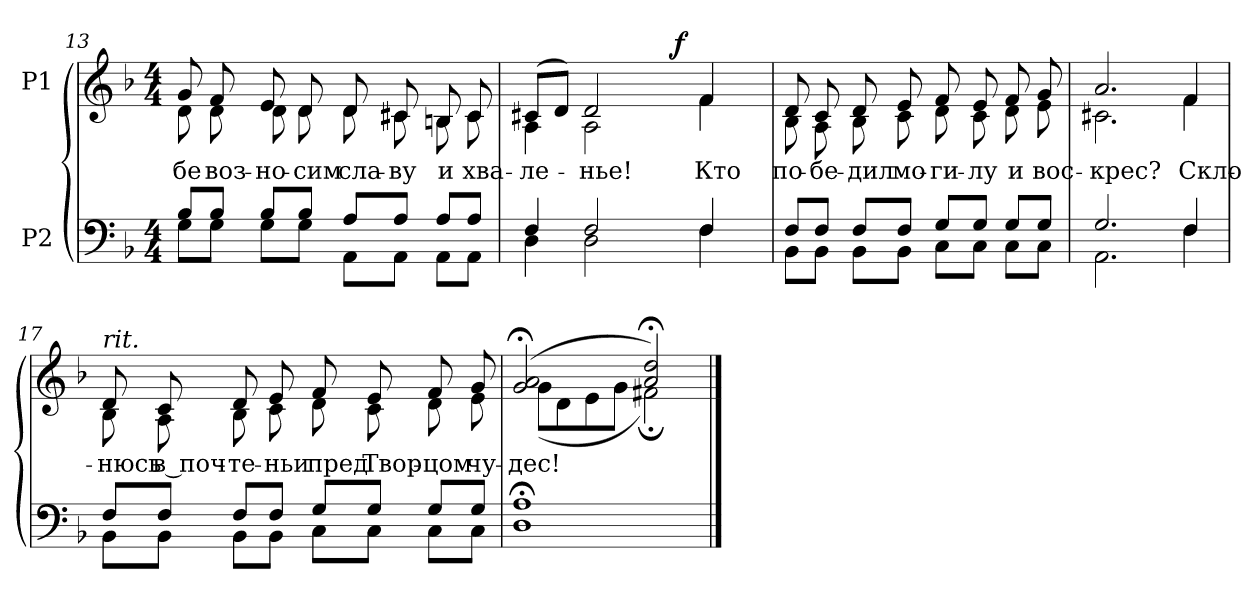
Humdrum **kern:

**kern	**kern	**text	**dynam
*part2	*part1	*part1	*part1
*staff2	*staff1	*staff1	*staff1
*I"P2	*I"P1	*	*
!!LO:LB:g=z
*clefF4	*clefG2	*	*
*k[b-]	*k[b-]	*	*
*d:	*d:	*	*
*M4/4	*M4/4	*	*
=13	=13	=13	=13
*^	*	*	*
!	!	!	!LO:LY:b:color=#000000	!
*	*	*^	*	*
8B-i/L	8Gi\L	8gi/	8di\	-бе	.
!	!	!	!	!LO:LY:b:color=#000000	!
8B-i/J	8Gi\J	8fi/	8di\	воз-	.
!	!	!	!	!LO:LY:b:color=#000000	!
8B-i/L	8Gi\L	8ei/	8di\	-но-	.
!	!	!	!	!LO:LY:b:color=#000000	!
8B-i/J	8Gi\J	8di/	8di\	-сим	.
!	!	!	!	!LO:LY:b:color=#000000	!
8Ai/L	8AAi\L	8di/	8di\	сла-	.
!	!	!	!	!LO:LY:b:color=#000000	!
8Ai/J	8AAi\J	8c#Xi/	8c#i\	-ву	.
!	!	!	!	!LO:LY:b:color=#000000	!
8Ai/L	8AAi\L	8Bni/	8Bi\	и	.
!	!	!	!	!LO:LY:b:color=#000000	!
8Ai/J	8AAi\J	8c#i/	8c#i\	хва-	.
*	*	*v	*v	*	*
=14	=14	=14	=14	=14
*	*	*^	*	*
!	!	!	!	!LO:LY:b:color=#000000	!
*	*	*	*^	*	*
4Fi/	4Di\	(8c#Xi/L	4Ai\	2ryy	-ле-	.
.	.	8di/J)	.	.	.	.
!	!	!	!	!	!LO:LY:b:color=#000000	!
2Fi/	2Di\	2di/	2Ai\	.	-нье!	.
.	.	.	.	8ryy	.	.
.	.	.	.	32ryy	.	.
.	.	.	.	512.ryy	.	.
.	.	.	.	4ryy	.	f
!	!	!	!	!	!LO:LY:b:color=#000000	!
4Fi/	4Fi\	4fi/	4fi\	.	Кто	.
.	.	.	.	16ryy	.	.
.	.	.	.	64ryy	.	.
.	.	.	.	128ryy	.	.
.	.	.	.	256ryy	.	.
.	.	.	.	1024ryy	.	.
*	*	*v	*v	*v	*	*
!!LO:LB:g=z
=15	=15	=15	=15	=15
*	*	*^	*	*
*	*	*	*^	*	*
!	!	!	!	!	!LO:LY:b:color=#000000	!
*	*	*	*v	*v	*	*
8Fi/L	8BB-i\L	8di/	8B-i\	по-	.
!	!	!	!	!LO:LY:b:color=#000000	!
8Fi/J	8BB-i\J	8ci/	8Ai\	-бе-	.
!	!	!	!	!LO:LY:b:color=#000000	!
8Fi/L	8BB-i\L	8di/	8B-i\	-дил	.
!	!	!	!	!LO:LY:b:color=#000000	!
8Fi/J	8BB-i\J	8ei/	8ci\	мо-	.
!	!	!	!	!LO:LY:b:color=#000000	!
8Gi/L	8Ci\L	8fi/	8di\	-ги-	.
!	!	!	!	!LO:LY:b:color=#000000	!
8Gi/J	8Ci\J	8ei/	8ci\	-лу	.
!	!	!	!	!LO:LY:b:color=#000000	!
8Gi/L	8Ci\L	8fi/	8di\	и	.
!	!	!	!	!LO:LY:b:color=#000000	!
8Gi/J	8Ci\J	8gi/	8ei\	вос-	.
=16	=16	=16	=16	=16	=16
!	!	!	!	!LO:LY:b:color=#000000	!
2.Gi/	2.AAi\	2.ai/	2.c#Xi\	-крес?	.
!	!	!	!	!LO:LY:b:color=#000000	!
4Fi/	4Fi\	4fi/	4fi\	Скло-	.
!!LO:LB:g=z	!!
=17	=17	=17	=17	=17	=17
!	!	!LO:TX:a:i:t=rit.	!	!	!
!	!	!	!	!LO:LY:b:color=#000000	!
8Fi/L	8BB-i\L	8di/	8B-i\	-нюсь	.
!	!	!	!	!LO:LY:b:color=#000000	!
8Fi/J	8BB-i\J	8ci/	8Ai\	в поч-	.
!	!	!	!	!LO:LY:b:color=#000000	!
8Fi/L	8BB-i\L	8di/	8B-i\	-те-	.
!	!	!	!	!LO:LY:b:color=#000000	!
8Fi/J	8BB-i\J	8ei/	8ci\	-ньи	.
!	!	!	!	!LO:LY:b:color=#000000	!
8Gi/L	8Ci\L	8fi/	8di\	пред	.
!	!	!	!	!LO:LY:b:color=#000000	!
8Gi/J	8Ci\J	8ei/	8ci\	Твор-	.
!	!	!	!	!LO:LY:b:color=#000000	!
8Gi/L	8Ci\L	8fi/	8di\	-цом	.
!	!	!	!	!LO:LY:b:color=#000000	!
8Gi/J	8Ci\J	8gi/	8ei\	чу-	.
*v	*v	*	*	*	*
=18	=18	=18	=18	=18
*^	*	*	*	*
!	!	!	!	!LO:LY:b:color=#000000	!
*v	*v	*	*	*	*
1Di; 1Ai;	(2gi/; 2ai;	(8gi\L	-дес!	.
.	.	8di\	.	.
.	.	8ei\	.	.
.	.	8gi\J	.	.
.	2ai/; 2ddi;)	2f#X;i\)	.	.
*	*v	*v	*	*
==	==	==	==
*-	*-	*-	*-
